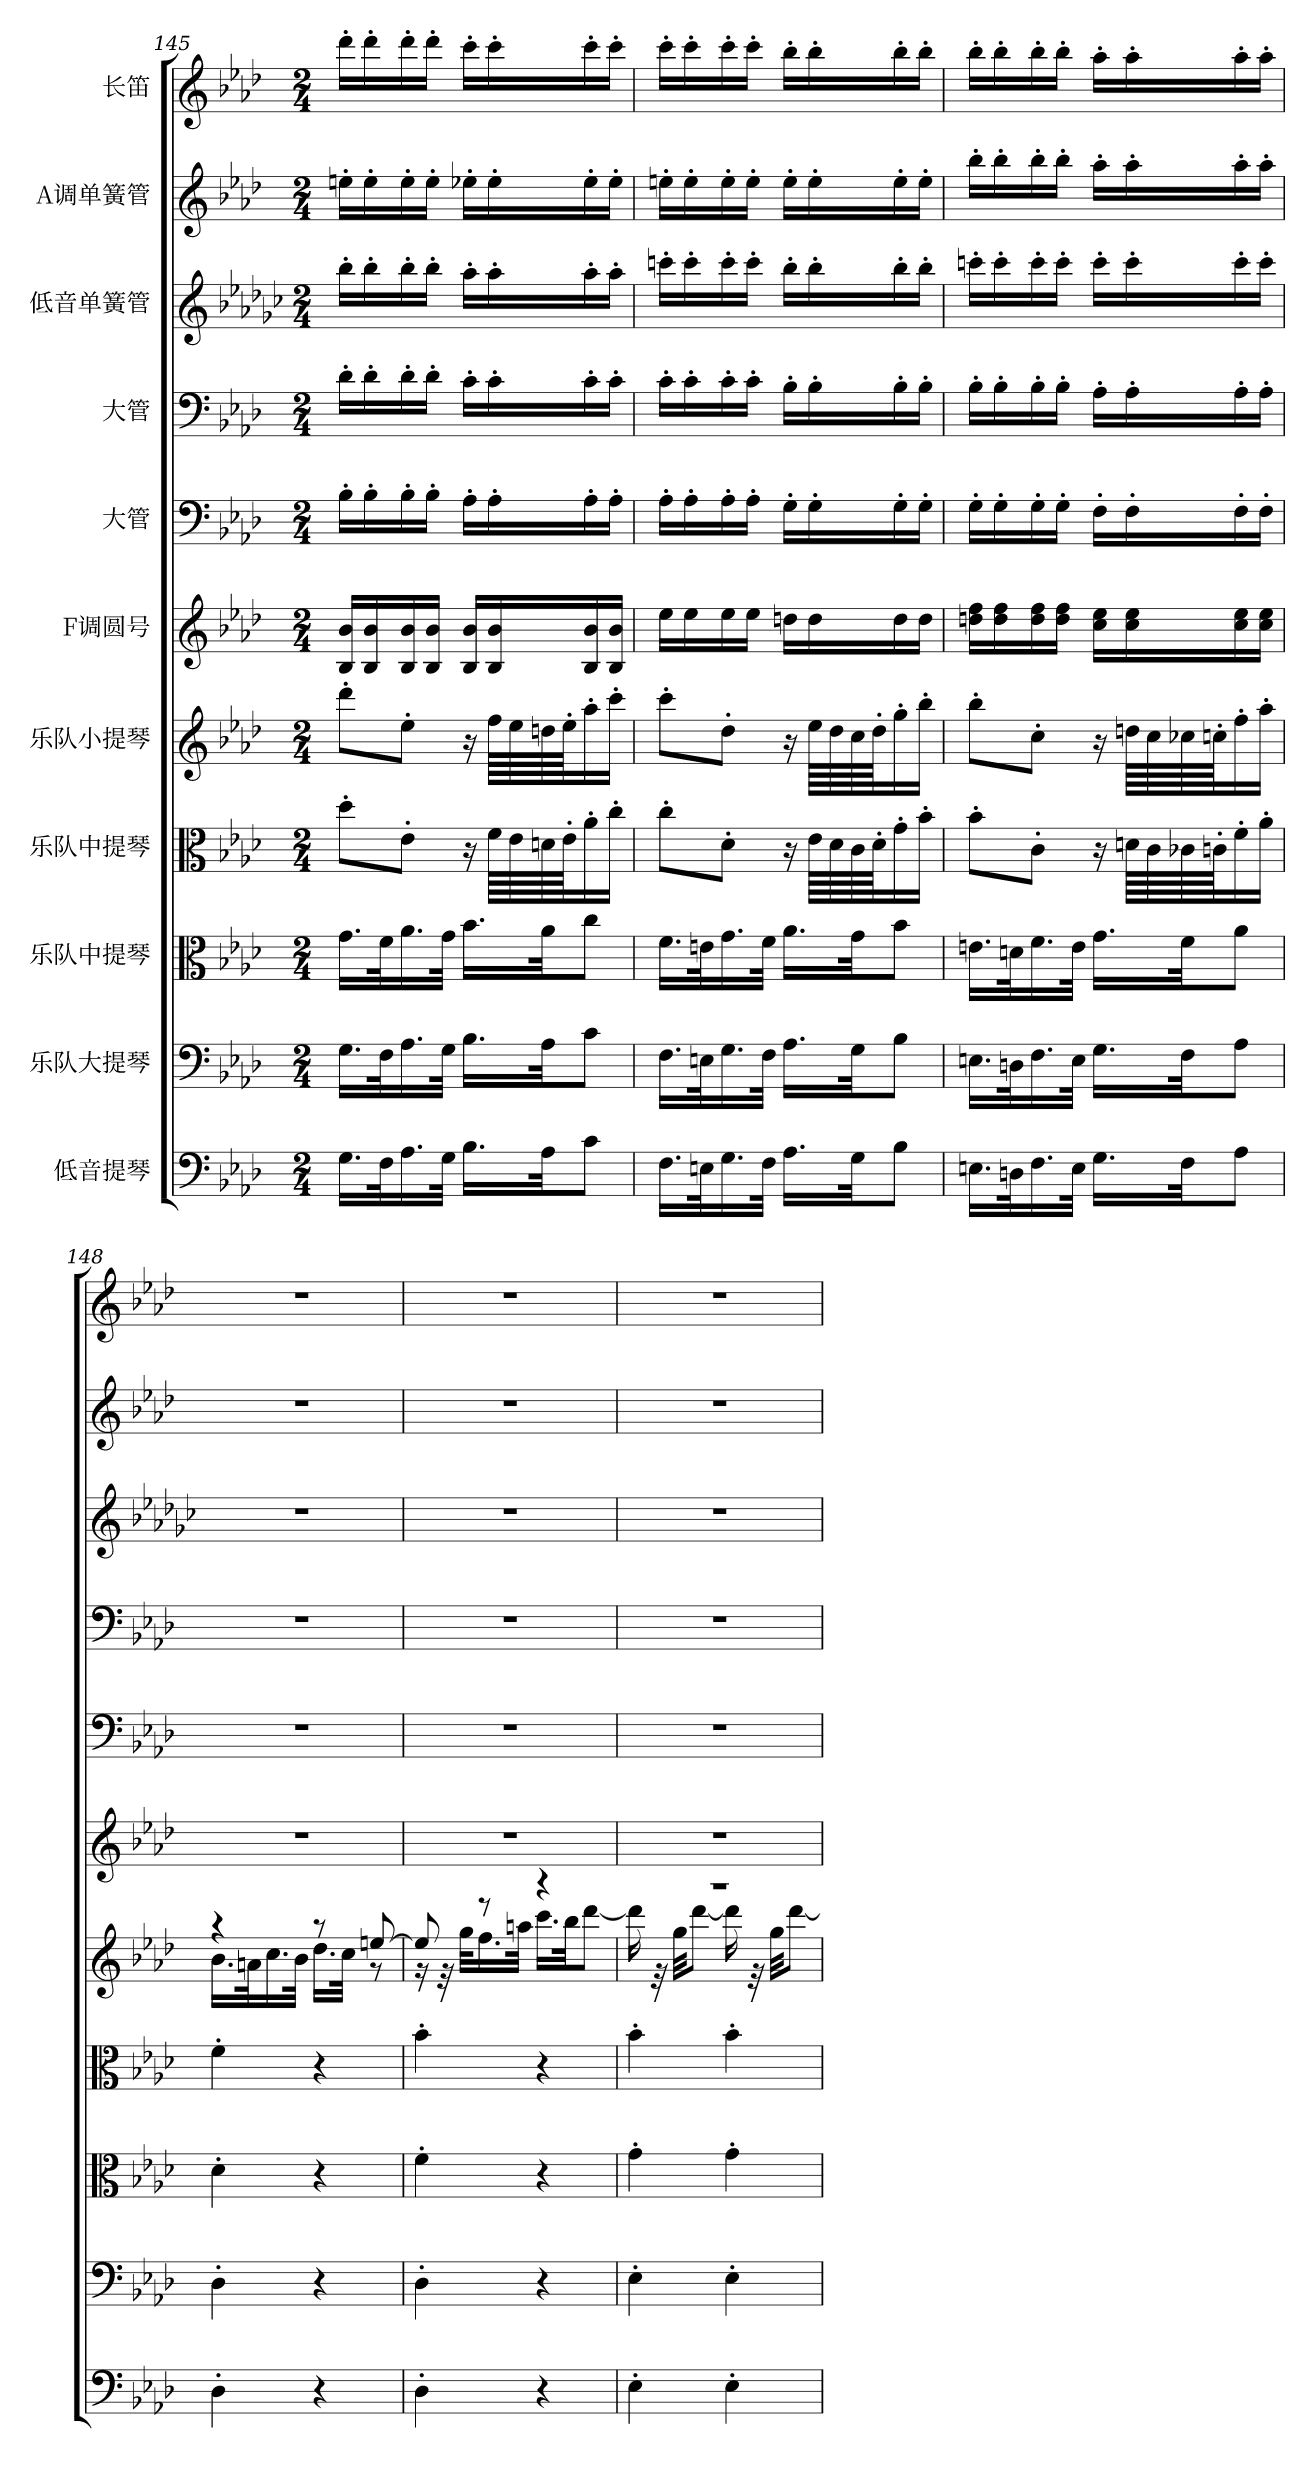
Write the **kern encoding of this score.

**kern	**kern	**kern	**kern	**kern	**kern	**kern	**kern	**kern	**kern	**kern
*part11	*part10	*part9	*part8	*part7	*part6	*part5	*part4	*part3	*part2	*part1
*staff11	*staff10	*staff9	*staff8	*staff7	*staff6	*staff5	*staff4	*staff3	*staff2	*staff1
*I"低音提琴	*I"乐队大提琴	*I"乐队中提琴	*I"乐队中提琴	*I"乐队小提琴	*I"F调圆号	*I"大管	*I"大管	*I"低音单簧管	*I"A调单簧管	*I"长笛
*clefF4	*clefF4	*clefC3	*clefC3	*clefG2	*clefG2	*clefF4	*clefF4	*clefG2	*clefG2	*clefG2
*ITrd7c12	*	*	*	*	*ITrd4c7	*	*	*ITrd8c14	*ITrd2c3	*
*k[b-e-a-d-]	*k[b-e-a-d-]	*k[b-e-a-d-]	*k[b-e-a-d-]	*k[b-e-a-d-]	*k[b-e-a-d-g-]	*k[b-e-a-d-]	*k[b-e-a-d-]	*k[b-e-a-d-g-c-]	*k[b-]	*k[b-e-a-d-]
*M2/4	*M2/4	*M2/4	*M2/4	*M2/4	*M2/4	*M2/4	*M2/4	*M2/4	*M2/4	*M2/4
=145	=145	=145	=145	=145	=145	=145	=145	=145	=145	=145
16.GG\LL	16.G\LL	16.g\LL	8dd-'\L	8ddd-'\L	16E-/ 16e-/LL	16B-'\LL	16d-'\LL	16b-'\LL	16cc#X'\LL	16ddd-'\LL
.	.	.	.	.	16E-/ 16e-/	16B-'\	16d-'\	16b-'\	16cc#'\	16ddd-'\
32FF\K	32F\K	32f\K	.	.	.	.	.	.	.	.
16.AA-\	16.A-\	16.a-\	8e-'\J	8ee-'\J	16E-/ 16e-/	16B-'\	16d-'\	16b-'\	16cc#'\	16ddd-'\
.	.	.	.	.	16E-/ 16e-/JJ	16B-'\JJ	16d-'\JJ	16b-'\JJ	16cc#'\JJ	16ddd-'\JJ
32GG\JJk	32G\JJk	32g\JJk	.	.	.	.	.	.	.	.
16.BB-\LL	16.B-\LL	16.b-\LL	16r	16r	16E-/ 16e-/LL	16A-'\LL	16c'\LL	16a-'\LL	16ccn'\LL	16ccc'\LL
.	.	.	64f\LLLL	64ff\LLLL	16E-/ 16e-/	16A-'\	16c'\	16a-'\	16cc'\	16ccc'\
.	.	.	64e-\	64ee-\	.	.	.	.	.	.
32AA-\JK	32A-\JK	32a-\JK	64dn\	64ddn\	.	.	.	.	.	.
.	.	.	64e-'\JJ	64ee-'\JJ	.	.	.	.	.	.
8C\J	8c\J	8cc\J	16a-'\	16aa-'\	16E-/ 16e-/	16A-'\	16c'\	16a-'\	16cc'\	16ccc'\
.	.	.	16cc'\JJ	16ccc'\JJ	16E-/ 16e-/JJ	16A-'\JJ	16c'\JJ	16a-'\JJ	16cc'\JJ	16ccc'\JJ
!!LO:PB:g=z
=146	=146	=146	=146	=146	=146	=146	=146	=146	=146	=146
16.FF\LL	16.F\LL	16.f\LL	8cc'\L	8ccc'\L	16a-\LL	16A-'\LL	16c'\LL	16ccn'\LL	16cc#X'\LL	16ccc'\LL
.	.	.	.	.	16a-\	16A-'\	16c'\	16cc'\	16cc#'\	16ccc'\
32EEn\K	32En\K	32en\K	.	.	.	.	.	.	.	.
16.GG\	16.G\	16.g\	8d-'\J	8dd-'\J	16a-\	16A-'\	16c'\	16cc'\	16cc#'\	16ccc'\
.	.	.	.	.	16a-\JJ	16A-'\JJ	16c'\JJ	16cc'\JJ	16cc#'\JJ	16ccc'\JJ
32FF\JJk	32F\JJk	32f\JJk	.	.	.	.	.	.	.	.
16.AA-\LL	16.A-\LL	16.a-\LL	16r	16r	16gn\LL	16G'\LL	16B-'\LL	16b-'\LL	16cc#'\LL	16bb-'\LL
.	.	.	64e-\LLLL	64ee-\LLLL	16g\	16G'\	16B-'\	16b-'\	16cc#'\	16bb-'\
.	.	.	64d-\	64dd-\	.	.	.	.	.	.
32GG\JK	32G\JK	32g\JK	64c\	64cc\	.	.	.	.	.	.
.	.	.	64d-'\JJ	64dd-'\JJ	.	.	.	.	.	.
8BB-\J	8B-\J	8b-\J	16g'\	16gg'\	16g\	16G'\	16B-'\	16b-'\	16cc#'\	16bb-'\
.	.	.	16b-'\JJ	16bb-'\JJ	16g\JJ	16G'\JJ	16B-'\JJ	16b-'\JJ	16cc#'\JJ	16bb-'\JJ
=147	=147	=147	=147	=147	=147	=147	=147	=147	=147	=147
16.EEn\LL	16.En\LL	16.en\LL	8b-'\L	8bb-'\L	16gn\ 16b-\LL	16G'\LL	16B-'\LL	16ccn'\LL	16gg'\LL	16bb-'\LL
.	.	.	.	.	16g\ 16b-\	16G'\	16B-'\	16cc'\	16gg'\	16bb-'\
32DDn\K	32Dn\K	32dn\K	.	.	.	.	.	.	.	.
16.FF\	16.F\	16.f\	8c'\J	8cc'\J	16g\ 16b-\	16G'\	16B-'\	16cc'\	16gg'\	16bb-'\
.	.	.	.	.	16g\ 16b-\JJ	16G'\JJ	16B-'\JJ	16cc'\JJ	16gg'\JJ	16bb-'\JJ
32EE\JJk	32E\JJk	32e\JJk	.	.	.	.	.	.	.	.
16.GG\LL	16.G\LL	16.g\LL	16r	16r	16f\ 16a-\LL	16F'\LL	16A-'\LL	16cc'\LL	16ff'\LL	16aa-'\LL
.	.	.	64dn\LLLL	64ddn\LLLL	16f\ 16a-\	16F'\	16A-'\	16cc'\	16ff'\	16aa-'\
.	.	.	64c\	64cc\	.	.	.	.	.	.
32FF\JK	32F\JK	32f\JK	64c-X\	64cc-X\	.	.	.	.	.	.
.	.	.	64cn'\JJ	64ccn'\JJ	.	.	.	.	.	.
8AA-\J	8A-\J	8a-\J	16f'\	16ff'\	16f\ 16a-\	16F'\	16A-'\	16cc'\	16ff'\	16aa-'\
.	.	.	16a-'\JJ	16aa-'\JJ	16f\ 16a-\JJ	16F'\JJ	16A-'\JJ	16cc'\JJ	16ff'\JJ	16aa-'\JJ
=148	=148	=148	=148	=148	=148	=148	=148	=148	=148	=148
*	*	*	*	*^	*	*	*	*	*	*
4DD-'\	4D-'\	4d-'\	4f'\	4r	16.b-\LL	2r	2r	2r	2r	2r	2r
.	.	.	.	.	32an\K	.	.	.	.	.	.
.	.	.	.	.	16.cc\	.	.	.	.	.	.
.	.	.	.	.	32b-\JJk	.	.	.	.	.	.
4r	4r	4r	4r	8r	16.dd-\LL	.	.	.	.	.	.
.	.	.	.	.	32cc\JJk	.	.	.	.	.	.
.	.	.	.	[8een/	8r	.	.	.	.	.	.
!!LO:PB:g=z
=149	=149	=149	=149	=149	=149	=149	=149	=149	=149	=149	=149
4DD-'\	4D-'\	4f'\	4b-'\	8ee/]	16r	2r	2r	2r	2r	2r	2r
.	.	.	.	.	32r	.	.	.	.	.	.
.	.	.	.	.	32gg\KLL	.	.	.	.	.	.
.	.	.	.	8r	16.ff\	.	.	.	.	.	.
.	.	.	.	.	32aan\JJk	.	.	.	.	.	.
4r	4r	4r	4r	4r	16.ccc\LL	.	.	.	.	.	.
.	.	.	.	.	32bb-\JK	.	.	.	.	.	.
.	.	.	.	.	[8ddd-\J	.	.	.	.	.	.
=150	=150	=150	=150	=150	=150	=150	=150	=150	=150	=150	=150
4EE-'\	4E-'\	4g'\	4b-'\	2r	16ddd-\]	2r	2r	2r	2r	2r	2r
.	.	.	.	.	32r	.	.	.	.	.	.
.	.	.	.	.	32gg\KKL	.	.	.	.	.	.
.	.	.	.	.	[8ddd-\J	.	.	.	.	.	.
4EE-'\	4E-'\	4g'\	4b-'\	.	16ddd-\]	.	.	.	.	.	.
.	.	.	.	.	32r	.	.	.	.	.	.
.	.	.	.	.	32gg\KKL	.	.	.	.	.	.
.	.	.	.	.	[8ddd-\J	.	.	.	.	.	.
*	*	*	*	*v	*v	*	*	*	*	*	*
=	=	=	=	=	=	=	=	=	=	=
*-	*-	*-	*-	*-	*-	*-	*-	*-	*-	*-
